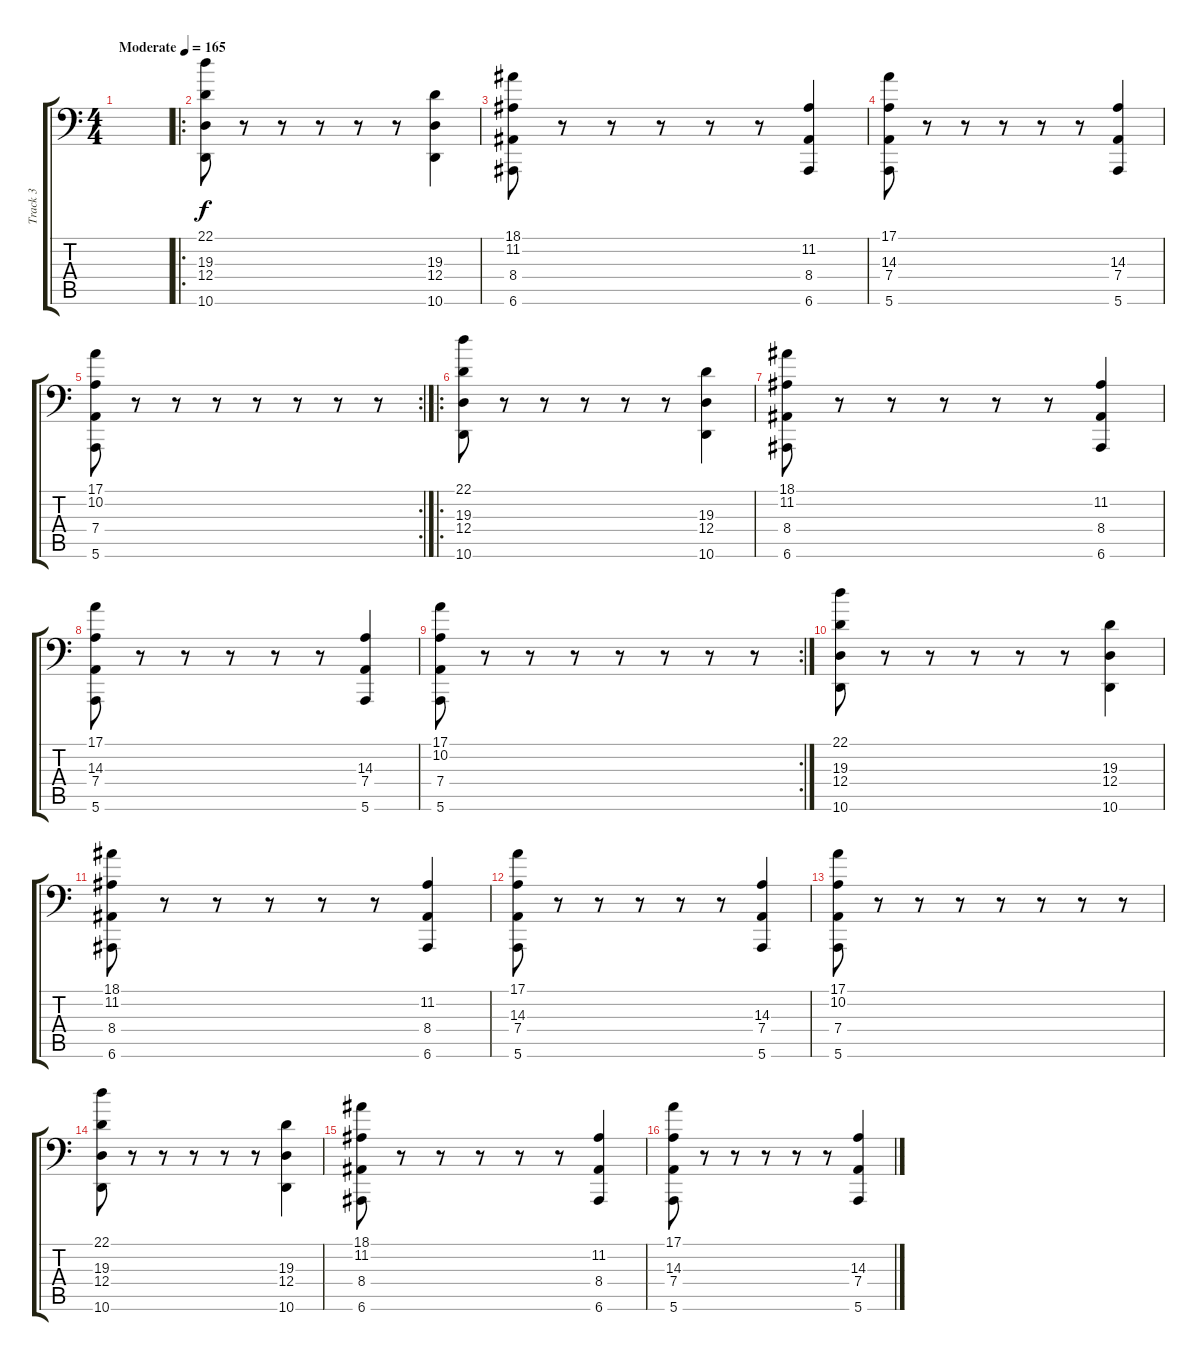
\track ("Track 3" "Track 3") {instrument orchestrahit}
\staff {score tabs}
\tuning (E3 B2 G2 D2 A1 E1) {hide}
\ts (4 4)
\tempo (165 "Moderate")
\clef f4
\ks c
|
\ro
(22.1 19.3 12.4 10.6).8 r.8 r.8 r.8 r.8 r.8 (19.3 12.4 10.6).4 |
(18.1 11.2 8.4 6.6).8 r.8 r.8 r.8 r.8 r.8 (11.2 8.4 6.6).4 |
(17.1 14.3 7.4 5.6).8 r.8 r.8 r.8 r.8 r.8 (14.3 7.4 5.6).4 |
\rc 2
(17.1 10.2 7.4 5.6).8 r.8 r.8 r.8 r.8 r.8 r.8 r.8 |
\ro
(22.1 19.3 12.4 10.6).8 r.8 r.8 r.8 r.8 r.8 (19.3 12.4 10.6).4 |
(18.1 11.2 8.4 6.6).8 r.8 r.8 r.8 r.8 r.8 (11.2 8.4 6.6).4 |
(17.1 14.3 7.4 5.6).8 r.8 r.8 r.8 r.8 r.8 (14.3 7.4 5.6).4 |
\rc 2
(17.1 10.2 7.4 5.6).8 r.8 r.8 r.8 r.8 r.8 r.8 r.8 |
(22.1 19.3 12.4 10.6).8 r.8 r.8 r.8 r.8 r.8 (19.3 12.4 10.6).4 |
(18.1 11.2 8.4 6.6).8 r.8 r.8 r.8 r.8 r.8 (11.2 8.4 6.6).4 |
(17.1 14.3 7.4 5.6).8 r.8 r.8 r.8 r.8 r.8 (14.3 7.4 5.6).4 |
(17.1 10.2 7.4 5.6).8 r.8 r.8 r.8 r.8 r.8 r.8 r.8 |
(22.1 19.3 12.4 10.6).8 r.8 r.8 r.8 r.8 r.8 (19.3 12.4 10.6).4 |
(18.1 11.2 8.4 6.6).8 r.8 r.8 r.8 r.8 r.8 (11.2 8.4 6.6).4 |
(17.1 14.3 7.4 5.6).8 r.8 r.8 r.8 r.8 r.8 (14.3 7.4 5.6).4
